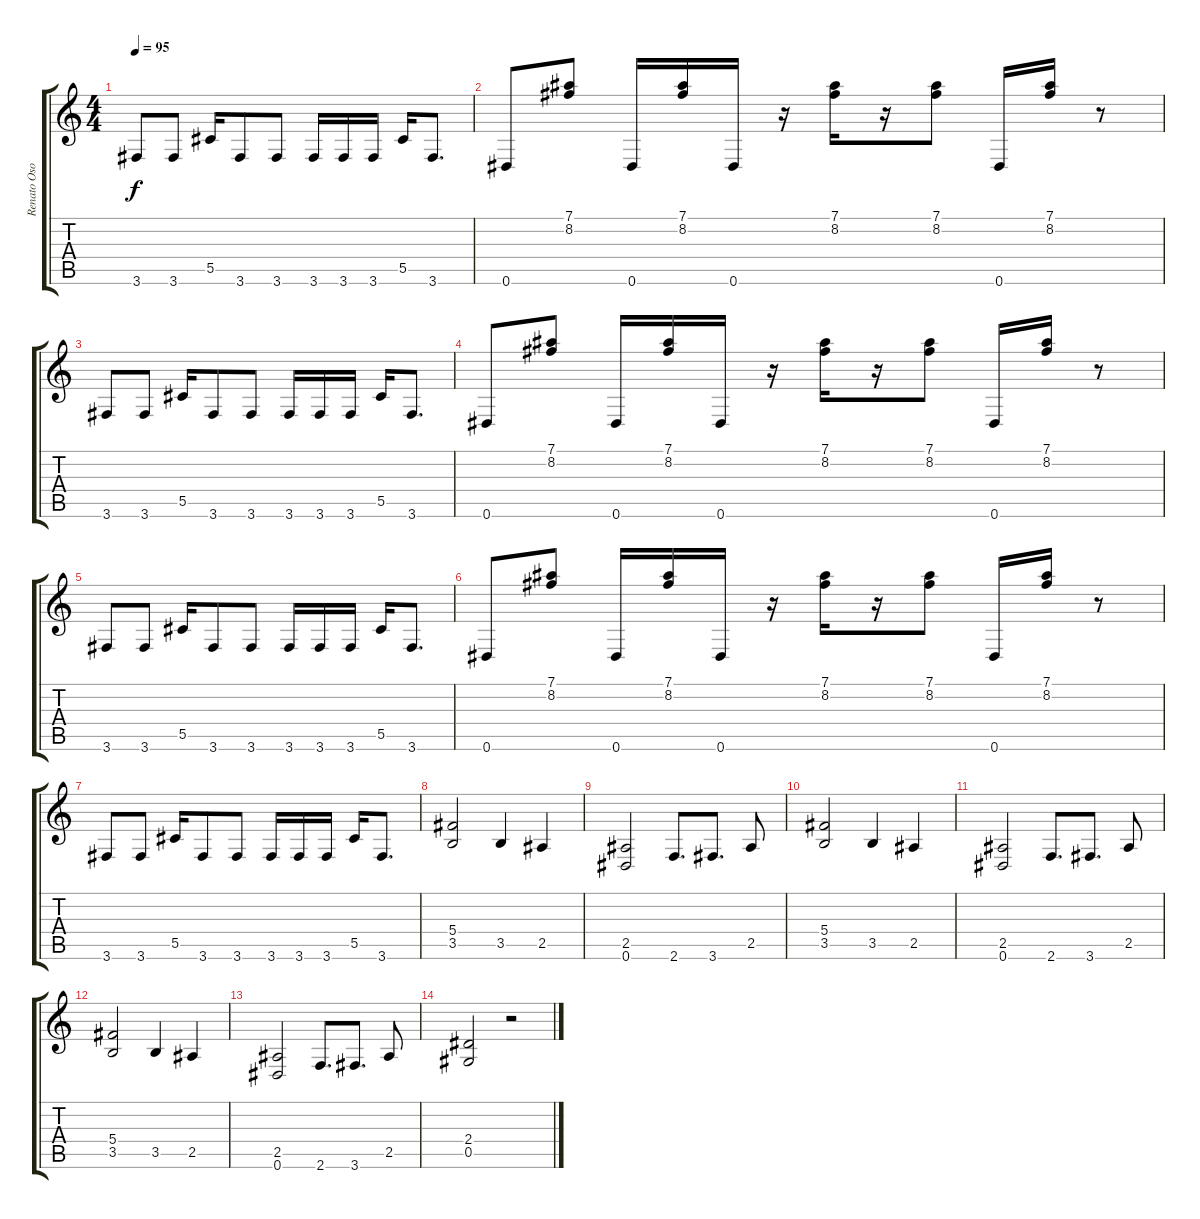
\track ("Renato Osorio" "Renato Oso") {instrument overdrivenguitar}
\staff {score tabs}
\tuning (Eb4 Bb3 Gb3 Db3 Ab2 Eb2) {hide}
\ts (4 4)
\tempo 95
\clef g2
\ks c
3.6.8{dy f} 3.6.8 5.5.16 3.6.8 3.6.8 3.6.16 3.6.16 3.6.16 5.5.16 3.6.8{d} |
0.6.8 (7.1 8.2).8 0.6.16 (7.1 8.2).16 0.6.16 r.16 (7.1 8.2).16 r.16 (7.1 8.2).8 0.6.16 (7.1 8.2).16 r.8 |
3.6.8 3.6.8 5.5.16 3.6.8 3.6.8 3.6.16 3.6.16 3.6.16 5.5.16 3.6.8{d} |
0.6.8 (7.1 8.2).8 0.6.16 (7.1 8.2).16 0.6.16 r.16 (7.1 8.2).16 r.16 (7.1 8.2).8 0.6.16 (7.1 8.2).16 r.8 |
3.6.8 3.6.8 5.5.16 3.6.8 3.6.8 3.6.16 3.6.16 3.6.16 5.5.16 3.6.8{d} |
0.6.8 (7.1 8.2).8 0.6.16 (7.1 8.2).16 0.6.16 r.16 (7.1 8.2).16 r.16 (7.1 8.2).8 0.6.16 (7.1 8.2).16 r.8 |
3.6.8 3.6.8 5.5.16 3.6.8 3.6.8 3.6.16 3.6.16 3.6.16 5.5.16 3.6.8{d} |
(5.4 3.5).2 3.5.4 2.5.4 |
(2.5 0.6).2 2.6.8{d} 3.6.8{d} 2.5.8 |
(5.4 3.5).2 3.5.4 2.5.4 |
(2.5 0.6).2 2.6.8{d} 3.6.8{d} 2.5.8 |
(5.4 3.5).2 3.5.4 2.5.4 |
(2.5 0.6).2 2.6.8{d} 3.6.8{d} 2.5.8 |
(2.4 0.5).2 r.2
